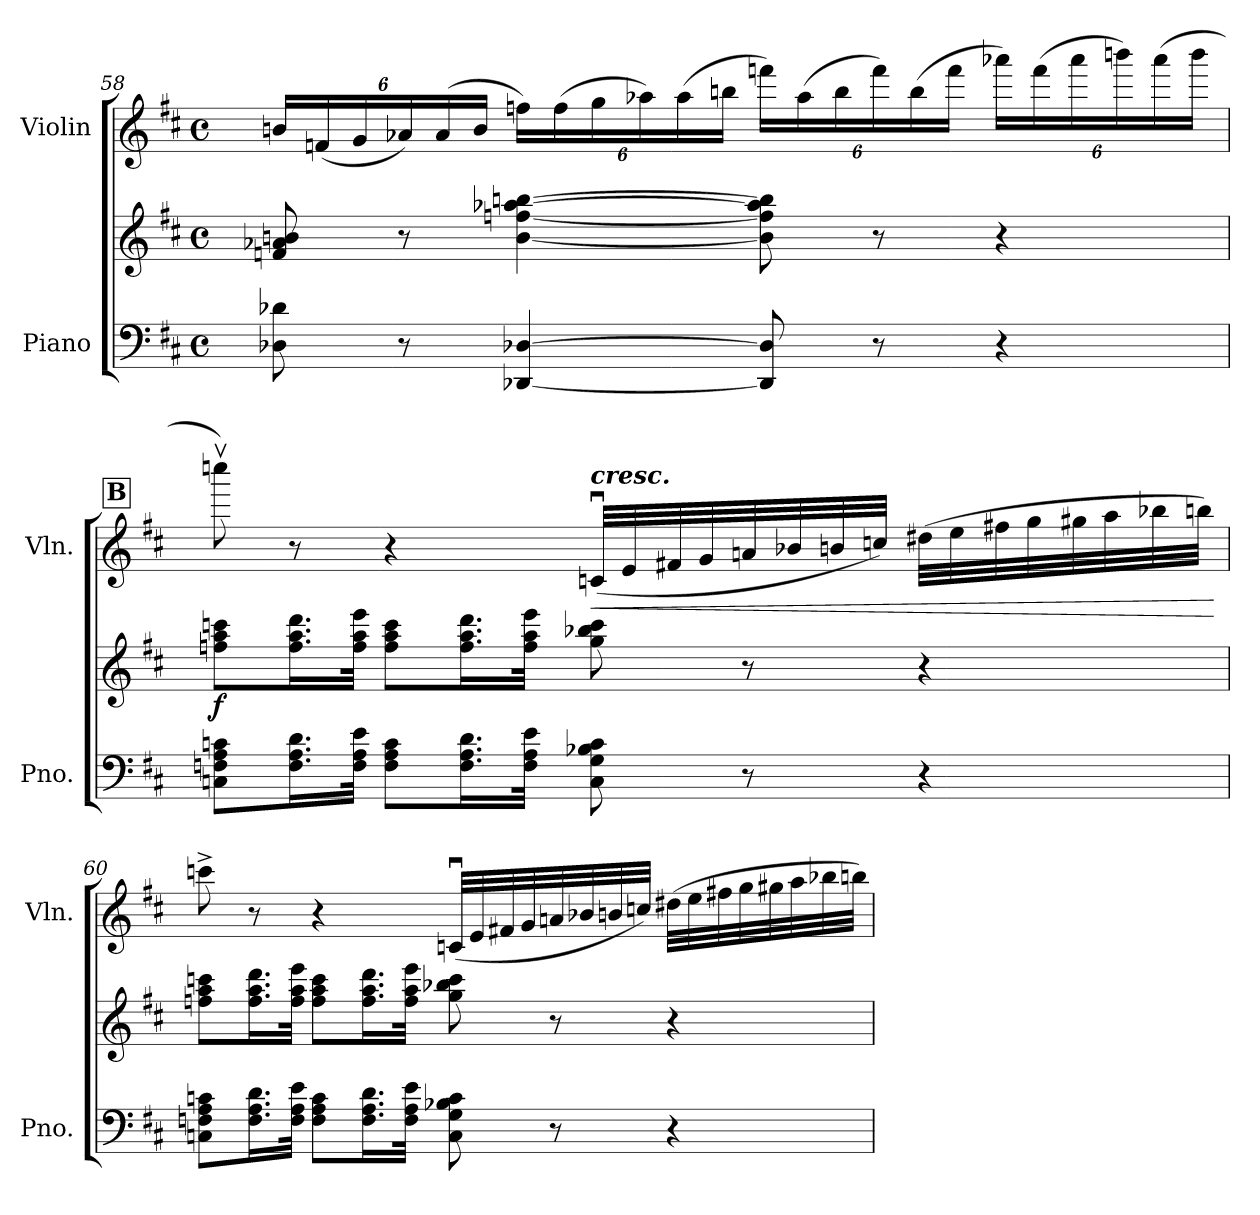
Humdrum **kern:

**kern	**kern	**dynam	**kern	**dynam
*part2	*part2	*part2	*part1	*part1
*staff3	*staff2	*staff2/3	*staff1	*staff1
*I"Piano	*	*	*I"Violin	*
*I'Pno.	*	*	*I'Vln.	*
!!LO:LB:g=z
*clefF4	*clefG2	*	*clefG2	*
*k[f#c#]	*k[f#c#]	*	*k[f#c#]	*
*M4/4	*M4/4	*	*M4/4	*
*met(c)	*met(c)	*	*met(c)	*
*	*	*	*Xbrackettup	*
=58	=58	=58	=58	=58
8D-X\ 8d-X\	8fn/ 8a-X/ 8bn/	.	24bn/LL	.
.	.	.	(24fn/	.
.	.	.	24g/	.
8r	8r	.	24a-X/)	.
.	.	.	(24a-/	.
.	.	.	24b/JJ	.
[4DD-X/ [4D-X/	[4b\ [4ffn\ [4aa-X\ [4bbn\	.	24ffn\LL)	.
.	.	.	(24ff\	.
.	.	.	24gg\	.
.	.	.	24aa-X\)	.
.	.	.	(24aa-\	.
.	.	.	24bbn\JJ	.
8DD-/] 8D-/]	8b\] 8ff\] 8aa-\] 8bb\]	.	24fffn\LL)	.
.	.	.	(24aa-\	.
.	.	.	24bb\	.
8r	8r	.	24fff\)	.
.	.	.	(24bb\	.
.	.	.	24fff\JJ	.
4r	4r	.	24aaa-X\LL)	.
.	.	.	(24fff\	.
.	.	.	24aaa-\	.
.	.	.	24bbbn\)	.
.	.	.	(24aaa-\	.
.	.	.	24bbb\JJ	.
!!LO:LB:g=z
!!LO:REH:place=s1:a:B:fs=14:t=B
=59	=59	=59	=59	=59
!	!	!LO:DY:b	!	!
8Cn\ 8Fn\ 8A\ 8cn\L	8ffn\ 8aa\ 8cccn\L	f	8ccccnv\)	.
16.F\ 16.A\ 16.d\L	16.ff\ 16.aa\ 16.ddd\L	.	8r	.
32F\ 32A\ 32e\JJk	32ff\ 32aa\ 32eee\JJk	.	.	.
8F\ 8A\ 8c\L	8ff\ 8aa\ 8ccc\L	.	4r	.
16.F\ 16.A\ 16.d\L	16.ff\ 16.aa\ 16.ddd\L	.	.	.
32F\ 32A\ 32e\JJk	32ff\ 32aa\ 32eee\JJk	.	.	.
!	!	!	!LO:TX:a:Bi:t=cresc.	!
!	!	!	!	!LO:HP:b
8C\ 8G\ 8B-X\ 8c\	8gg\ 8bb-X\ 8ccc\	.	(32cnu/LLL	<
.	.	.	32e/	.
.	.	.	32f#X/	.
.	.	.	32g/	.
8r	8r	.	32an/	.
.	.	.	32b-X/	.
.	.	.	32bn/	.
.	.	.	32ccn/JJJ)	.
4r	4r	.	(32dd#X\LLL	.
.	.	.	32ee\	.
.	.	.	32ff#X\	.
.	.	.	32gg\	.
.	.	.	32gg#X\	.
.	.	.	32aa\	.
.	.	.	32bb-X\	.
.	.	.	32bbn\JJJ)	.
.	.	.	.	[
!!LO:PB:g=z
=60	=60	=60	=60	=60
8Cn\ 8Fn\ 8A\ 8cn\L	8ffn\ 8aa\ 8cccn\L	.	8cccn^\	.
16.F\ 16.A\ 16.d\L	16.ff\ 16.aa\ 16.ddd\L	.	8r	.
32F\ 32A\ 32e\JJk	32ff\ 32aa\ 32eee\JJk	.	.	.
8F\ 8A\ 8c\L	8ff\ 8aa\ 8ccc\L	.	4r	.
16.F\ 16.A\ 16.d\L	16.ff\ 16.aa\ 16.ddd\L	.	.	.
32F\ 32A\ 32e\JJk	32ff\ 32aa\ 32eee\JJk	.	.	.
8C\ 8G\ 8B-X\ 8c\	8gg\ 8bb-X\ 8ccc\	.	(32cnu/LLL	.
.	.	.	32e/	.
.	.	.	32f#X/	.
.	.	.	32g/	.
8r	8r	.	32an/	.
.	.	.	32b-X/	.
.	.	.	32bn/	.
.	.	.	32ccn/JJJ)	.
4r	4r	.	(32dd#X\LLL	.
.	.	.	32ee\	.
.	.	.	32ff#X\	.
.	.	.	32gg\	.
.	.	.	32gg#X\	.
.	.	.	32aa\	.
.	.	.	32bb-X\	.
.	.	.	32bbn\JJJ)	.
=	=	=	=	=
*-	*-	*-	*-	*-
